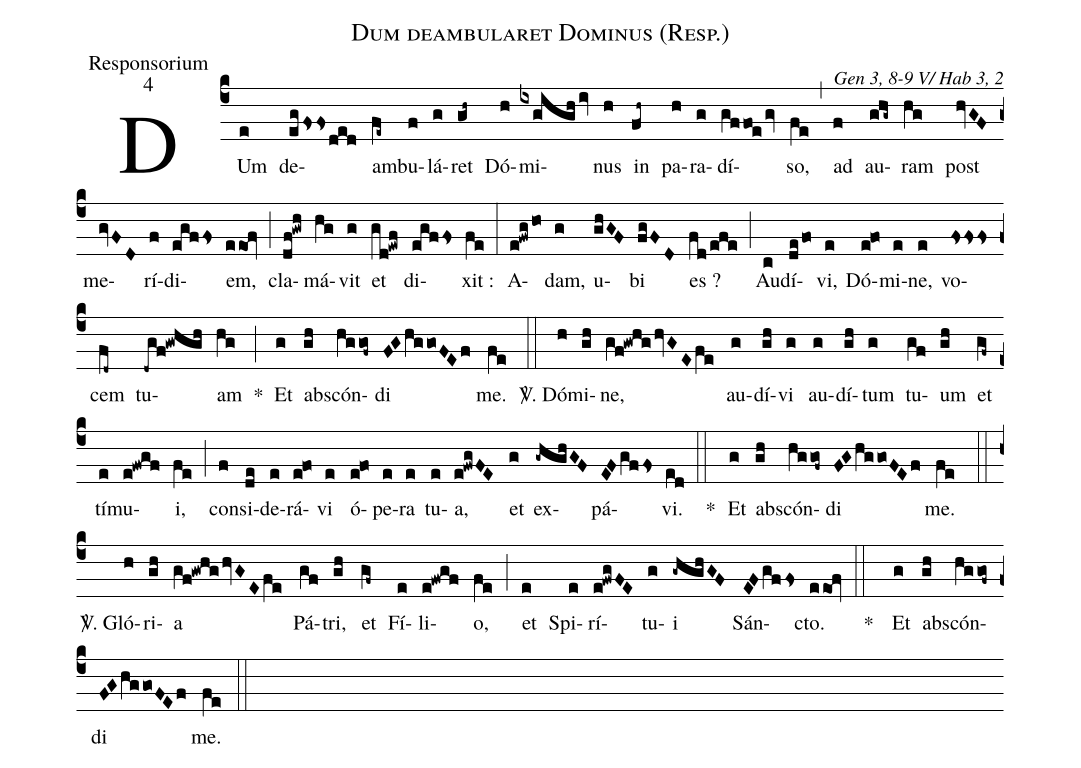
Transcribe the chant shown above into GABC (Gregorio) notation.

name:Dum deambularet Dominus (Resp.);
office-part:Responsorium;
mode:4;
commentary:Gen 3, 8-9 V/ Hab 3, 2;
%%
(c4)DUm(e) de(eg/fssded)am(fe~)bu(f)lá(g)ret(gh~) Dó(h)mi(ixgigh/iv)nus(h) in(fh~) pa(h)ra(g)dí(gffoe/gv)so,(fe) (,) ad(f) au(ghg~)ram(hg) post(hvGF) me(gvFD)rí(f)di(egffs)em,(eeof) (;) cla(df!gwh)má(hg)vit(g) et(gd!ewf) di(egffs)xit :(fe) (:) A(e!fwg/ho)dam,(g) u(ghGF)bi(fgFD) es ?(fd/efe) (;) Au(c)dí(de/fo)vi,(e) Dó(e!fo)mi(e)ne,(e) vo(fsss)cem(fd~) tu(-dgf!gwhgh)am(hg) *(;) Et(g) abs(gh)cón(hggof~)di(FGhggoFEf) me.(fe) (::)

<sp>V/</sp>. Dó(h)mi(gh)ne,(gf!gwhg/hvGEfe) au(g)dí(gh)vi(g) au(g)dí(gh)tum(g) tu(gf)um(gh) et(gf~) tí(e)mu(e!fwgf)i,(fe) (;) con(f)si(de)de(e)rá(e!fo)vi(e) ó(e!fo)pe(e)ra(e) tu(e)a,(e!fwgFE) et(g) ex(-ghghGF)pá(EFgffs)vi.(ed) (::)
*() Et(g) abs(gh)cón(hggof~)di(FGhggoFEf) me.(fe) (::)

<sp>V/</sp>. Gló(h)ri(gh)a(gf!gwhg/hvGEfe) Pá(gf)tri,(gh) et(gf~) Fí(e)li(e!fwgf)o,(fe) (;)et(e) Spi(e)rí(e!fwgFE)tu(g)i(-ghghGF) Sán(EFgffs)cto.(eeof) (::)
*() Et(g) abs(gh)cón(hggof~)di(FGhggoFEf) me.(fe) (::)
